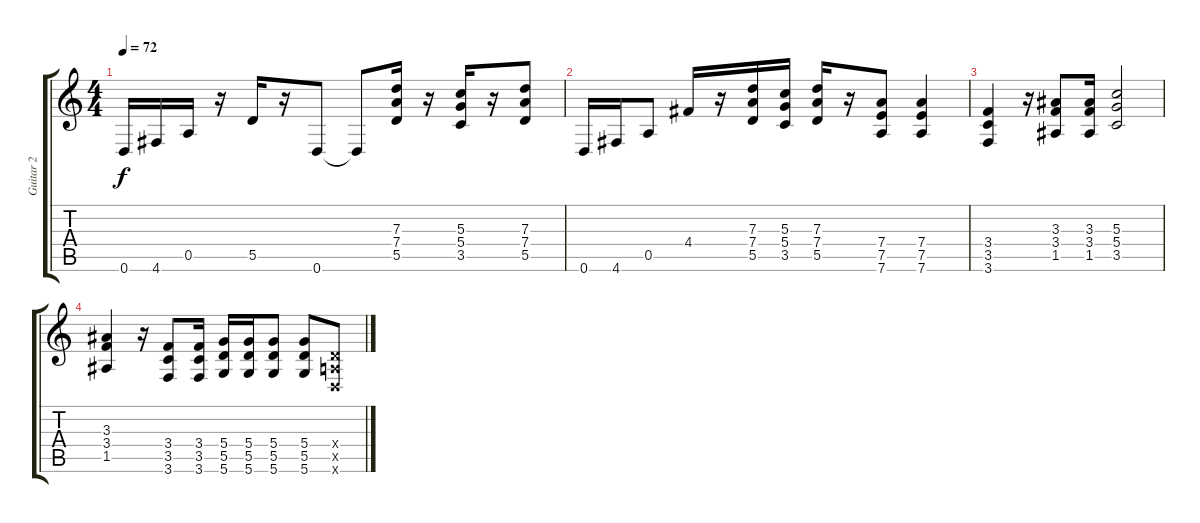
\track ("Guitar 2" "Guitar 2") {instrument distortionguitar}
\staff {score tabs}
\tuning (E4 B3 G3 D3 A2 D2) {hide}
\ts (4 4)
\tempo 72
\clef g2
\ks c
0.6.16{dy f instrument distortionguitar} 4.6.16 0.5.16 r.16 5.5.16 r.16 0.6.8 0.6{t}.8 (7.3 7.4 5.5).16 r.16 (5.3 5.4 3.5).16 r.16 (7.3 7.4 5.5).8 |
0.6.16 4.6.16 0.5.8 4.4.16 r.16 (7.3 7.4 5.5).16 (5.3 5.4 3.5).16 (7.3 7.4 5.5).16 r.16 (7.4 7.5 7.6).8 (7.4 7.5 7.6).4 |
(3.4 3.5 3.6).4 r.16 (3.3 3.4 1.5).8 (3.3 3.4 1.5).16 (5.3 5.4 3.5).2 |
(3.3 3.4 1.5).4 r.16 (3.4 3.5 3.6).8 (3.4 3.5 3.6).16 (5.4 5.5 5.6).16 (5.4 5.5 5.6).16 (5.4 5.5 5.6).8 (5.4 5.5 5.6).8 (0.4{x} 0.5{x} 0.6{x}).8
